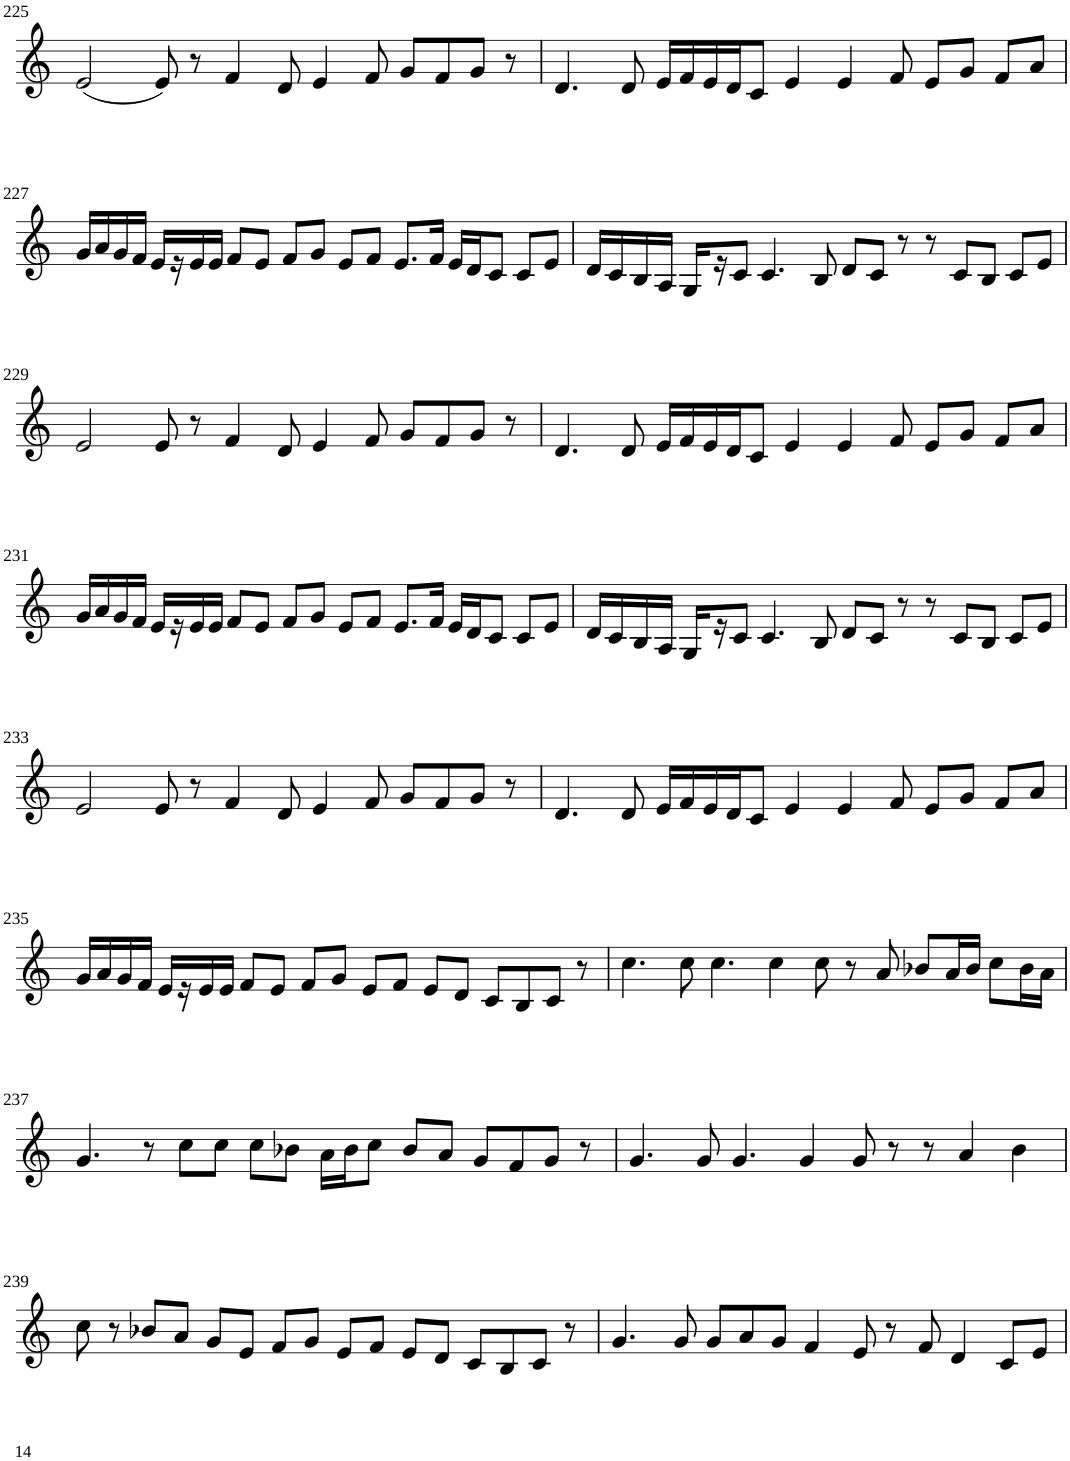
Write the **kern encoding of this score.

**kern
*part1
*staff1
*I"Violin
!!LO:PB:g=z
*clefG2
*k[]
*M8/4
=225
(2e/
8e/)
8r
4f/
8d/
4e/
8f/
8g/L
8f/
8g/J
8r
=226
4.d/
8d/
16e/LL
16f/
16e/
16d/J
8c/J
4e/
4e/
8f/
8e/L
8g/J
8f/L
8a/J
!!LO:LB:g=z
=227
16g/LL
16a/
16g/
16f/JJ
16e/LL
16r
16e/
16e/JJ
8f/L
8e/J
8f/L
8g/J
8e/L
8f/J
8.e/L
16f/Jk
16e/LL
16d/J
8c/J
8c/L
8e/J
=228
16d/LL
16c/
16B/
16A/JJ
16G/LL
16r
8c/J
4.c/
8B/
8d/L
8c/J
8r
8r
8c/L
8B/J
8c/L
8e/J
!!LO:LB:g=z
=229
2e/
8e/
8r
4f/
8d/
4e/
8f/
8g/L
8f/
8g/J
8r
=230
4.d/
8d/
16e/LL
16f/
16e/
16d/J
8c/J
4e/
4e/
8f/
8e/L
8g/J
8f/L
8a/J
!!LO:LB:g=z
=231
16g/LL
16a/
16g/
16f/JJ
16e/LL
16r
16e/
16e/JJ
8f/L
8e/J
8f/L
8g/J
8e/L
8f/J
8.e/L
16f/Jk
16e/LL
16d/J
8c/J
8c/L
8e/J
=232
16d/LL
16c/
16B/
16A/JJ
16G/LL
16r
8c/J
4.c/
8B/
8d/L
8c/J
8r
8r
8c/L
8B/J
8c/L
8e/J
!!LO:LB:g=z
=233
2e/
8e/
8r
4f/
8d/
4e/
8f/
8g/L
8f/
8g/J
8r
=234
4.d/
8d/
16e/LL
16f/
16e/
16d/J
8c/J
4e/
4e/
8f/
8e/L
8g/J
8f/L
8a/J
!!LO:LB:g=z
=235
16g/LL
16a/
16g/
16f/JJ
16e/LL
16r
16e/
16e/JJ
8f/L
8e/J
8f/L
8g/J
8e/L
8f/J
8e/L
8d/J
8c/L
8B/
8c/J
8r
=236
4.cc\
8cc\
4.cc\
4cc\
8cc\
8r
8a/
8b-X/L
16a/L
16b-/JJ
8cc\L
16b-\L
16a\JJ
!!LO:LB:g=z
=237
4.g/
8r
8cc\L
8cc\J
8cc\L
8b-X\J
16a\LL
16b-\J
8cc\J
8b-/L
8a/J
8g/L
8f/
8g/J
8r
=238
4.g/
8g/
4.g/
4g/
8g/
8r
8r
4a/
4b\
!!LO:LB:g=z
=239
8cc\
8r
8b-X/L
8a/J
8g/L
8e/J
8f/L
8g/J
8e/L
8f/J
8e/L
8d/J
8c/L
8B/
8c/J
8r
=240
4.g/
8g/
8g/L
8a/
8g/J
4f/
8e/
8r
8f/
4d/
8c/L
8e/J
=
*-
